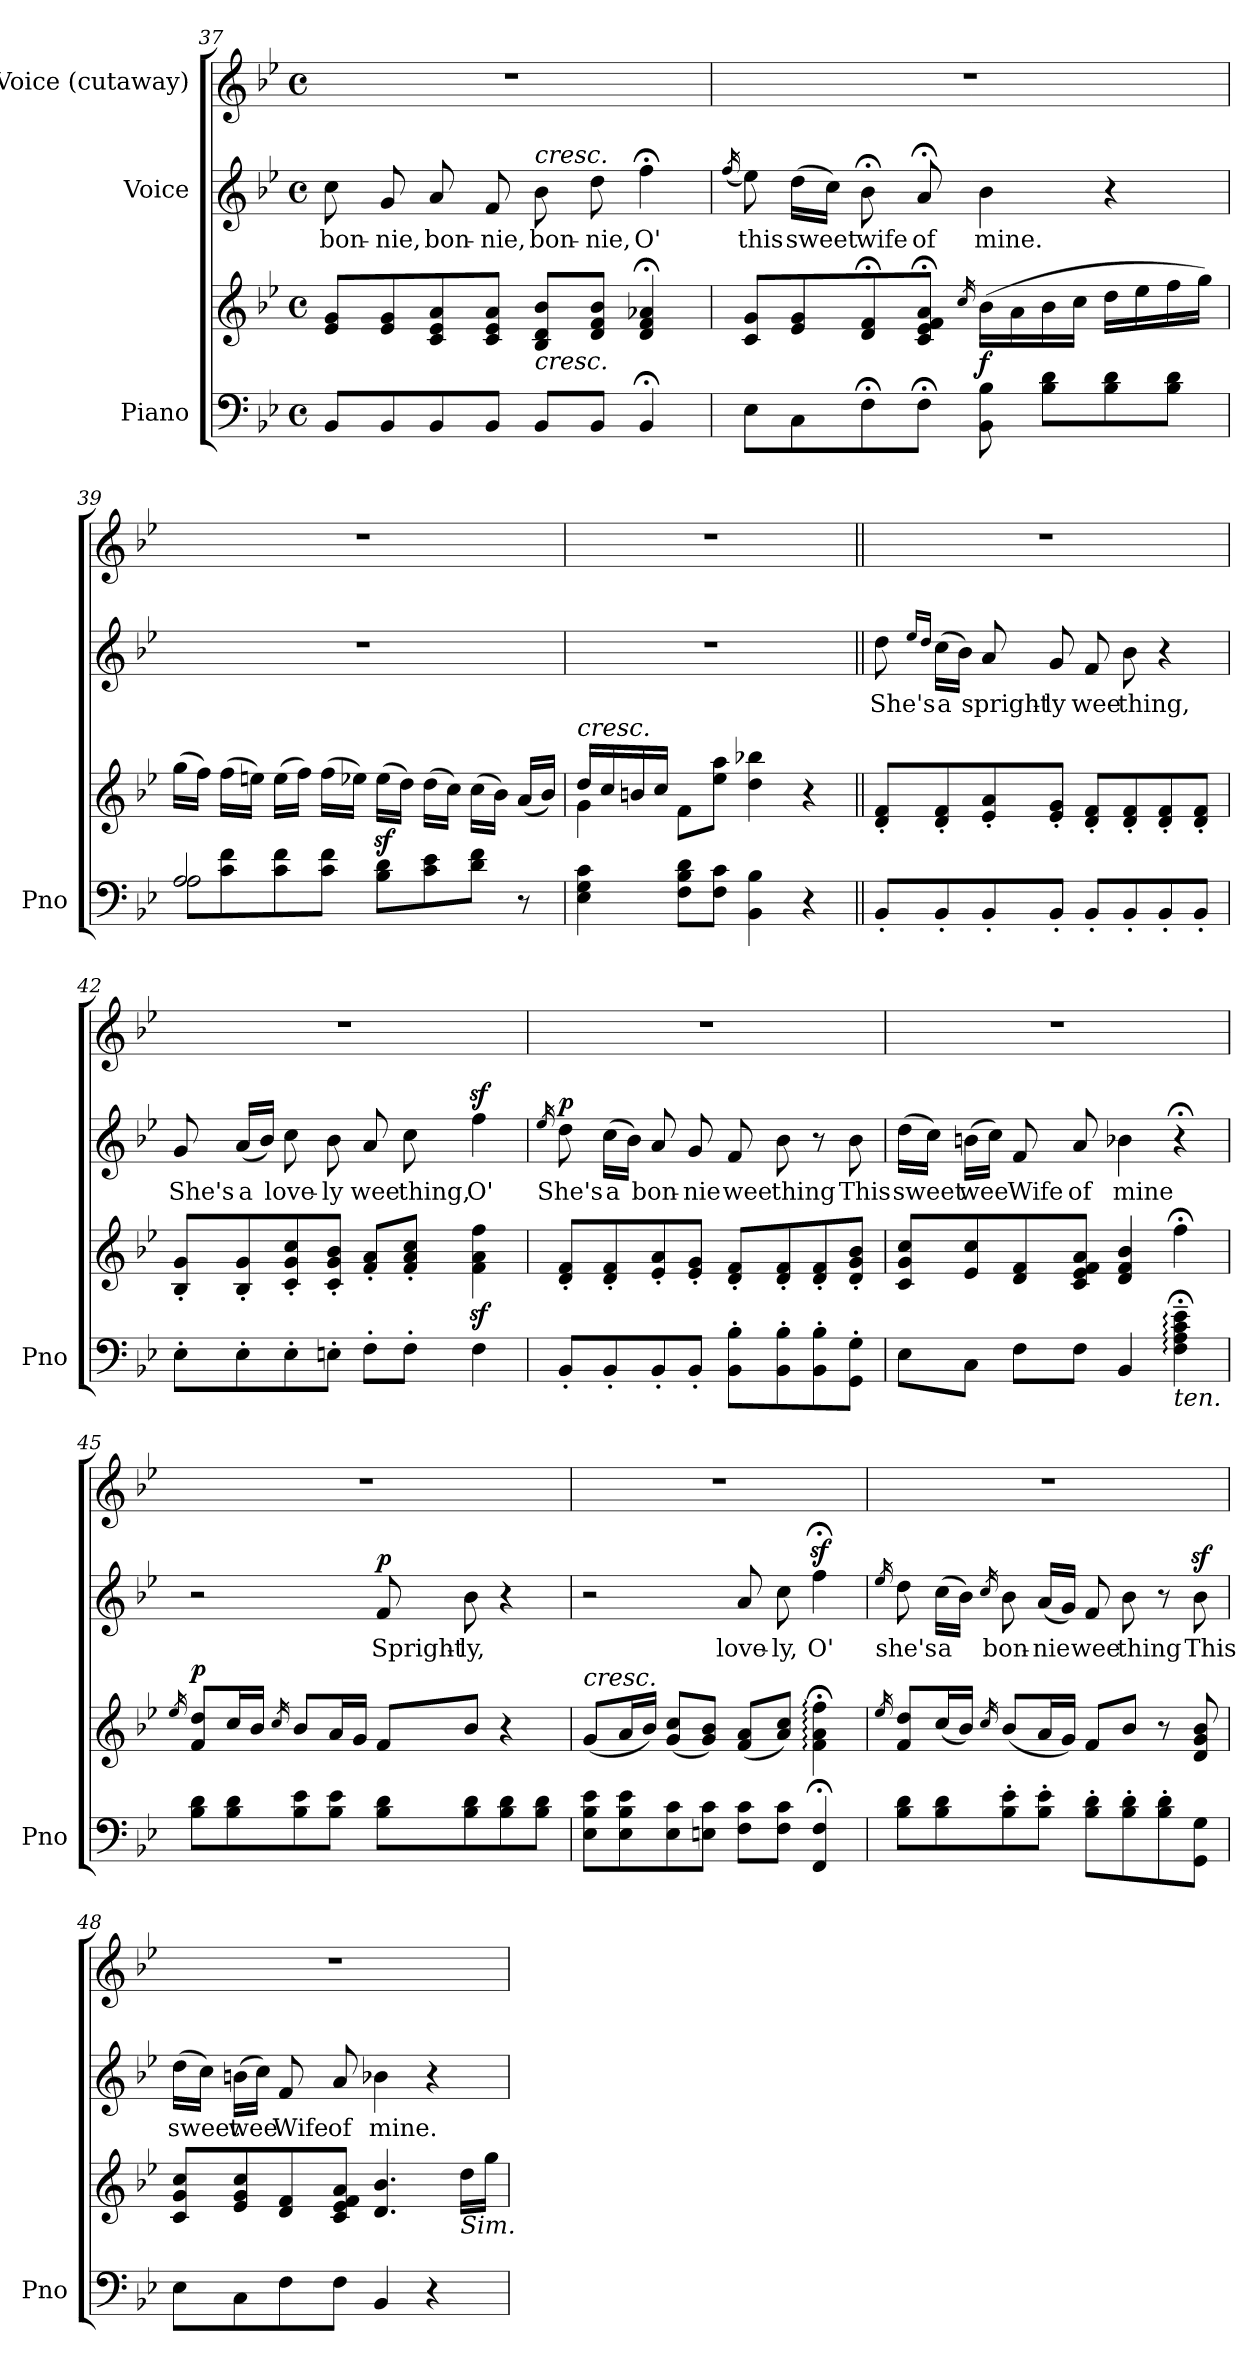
**kern	**kern	**dynam	**kern	**text	**dynam	**kern
*part3	*part3	*part3	*part2	*part2	*part2	*part1
*staff4	*staff3	*staff3/4	*staff2	*staff2	*staff2	*staff1
*I"Piano	*	*	*I"Voice	*	*	*I"Voice (cutaway)
*I'Pno	*	*	*	*	*	*
!!LO:LB:g=z
*clefF4	*clefG2	*	*clefG2	*	*	*clefG2
*k[b-e-]	*k[b-e-]	*	*k[b-e-]	*	*	*k[b-e-]
*M4/4	*M4/4	*	*M4/4	*	*	*M4/4
*met(c)	*met(c)	*	*met(c)	*	*	*met(c)
=37	=37	=37	=37	=37	=37	=37
!	!	!	!	!LO:LY:b	!	!
8BB-/L	8e-/ 8g/L	.	8cc\	bon-	.	1r
!	!	!	!	!LO:LY:b	!	!
8BB-/	8e-/ 8g/	.	8g/	-nie,	.	.
!	!	!	!	!LO:LY:b	!	!
8BB-/	8c/ 8e-/ 8a/	.	8a/	bon-	.	.
!	!	!	!	!LO:LY:b	!	!
8BB-/J	8c/ 8e-/ 8a/J	.	8f/	-nie,	.	.
!	!	!	!LO:TX:a:i:t=cresc.	!	!	!
!	!LO:TX:b:i:t=cresc.	!	!	!	!	!
!	!	!	!	!LO:LY:b	!	!
8BB-/L	8B-/ 8d/ 8b-/L	.	8b-\	bon-	.	.
!	!	!	!	!LO:LY:b	!	!
8BB-/J	8d/ 8f/ 8b-/J	.	8dd\	-nie,	.	.
!	!	!	!	!LO:LY:b	!	!
4BB-;</	4d/;< 4f/;< 4a-X/;<	.	4ff;<\	O'	.	.
=38	=38	=38	=38	=38	=38	=38
.	.	.	(16qff/	.	.	.
!	!	!	!	!LO:LY:b	!	!
8E-\L	8c/ 8g/L	.	8ee-\)	this	.	1r
!	!	!	!	!LO:LY:b	!	!
8C\	8e-/ 8g/	.	(16dd\LL	sweet	.	.
.	.	.	16cc\JJ)	.	.	.
!	!	!	!	!LO:LY:b	!	!
8F;<\	8d/; 8f/;	.	8b-;<\	wife	.	.
!	!	!	!	!LO:LY:b	!	!
8F;<\J	8c/; 8e-/; 8f/; 8a/;J	.	8a;</	of	.	.
.	16qcc/	.	.	.	.	.
!	!	!LO:DY:b	!	!LO:LY:b	!	!
8BB-\ 8B-\	(16b-\LL	f	4b-\	mine.	.	.
.	16a\	.	.	.	.	.
8B-\ 8d\L	16b-\	.	.	.	.	.
.	16cc\JJ	.	.	.	.	.
8B-\ 8d\	16dd\LL	.	4r	.	.	.
.	16ee-\	.	.	.	.	.
8B-\ 8d\J	16ff\	.	.	.	.	.
.	16gg\JJ)	.	.	.	.	.
!!LO:LB:g=z
=39	=39	=39	=39	=39	=39	=39
*^	*	*	*	*	*	*
!	!LO:N:head=open	!	!	!	!	!	!
2A/	8A\L	(16gg\LL	.	1r	.	.	1r
!	!	!	!LO:DY:a	!	!	!	!
.	.	16ff\JJ)	other-dynamics	.	.	.	.
.	8c\ 8f\	(16ff\LL	.	.	.	.	.
.	.	16een\JJ)	.	.	.	.	.
.	8c\ 8f\	(16ee\LL	.	.	.	.	.
.	.	16ff\JJ)	.	.	.	.	.
.	8c\ 8f\J	(16ff\LL	.	.	.	.	.
.	.	16ee-X\JJ)	.	.	.	.	.
2ryy	8B-\ 8d\L	(16ee-z>\LL	.	.	.	.	.
.	.	16dd\JJ)	.	.	.	.	.
.	8c\ 8e-\	(16dd\LL	.	.	.	.	.
.	.	16cc\JJ)	.	.	.	.	.
.	8d\ 8f\J	(16cc\LL	.	.	.	.	.
.	.	16b-\JJ)	.	.	.	.	.
.	8r	(16a/LL	.	.	.	.	.
.	.	16b-/JJ)	.	.	.	.	.
*v	*v	*	*	*	*	*	*
=40	=40	=40	=40	=40	=40	=40
*	*^	*	*	*	*	*
!	!LO:TX:a:i:t=cresc.	!	!	!	!	!	!
4E-\ 4G\ 4c\	16dd/LL	4g\	.	1r	.	.	1r
.	16cc/	.	.	.	.	.	.
.	16bn/	.	.	.	.	.	.
.	16cc/JJ	.	.	.	.	.	.
8F\ 8B-\ 8d\L	8f\L	2.ryy	.	.	.	.	.
8F\ 8c\J	8ee-\ 8aa\J	.	.	.	.	.	.
4BB-\ 4B-\	4dd\ 4bb-X\	.	.	.	.	.	.
4r	4r	.	.	.	.	.	.
*	*v	*v	*	*	*	*	*
!!LO:PB:g=z
=41||	=41||	=41||	=41||	=41||	=41||	=41||
!	!	!	!	!LO:LY:b	!	!
8BB-'/L	8d/' 8f/'L	.	8dd\	She's	.	1r
.	.	.	16qee-/LL	.	.	.
.	.	.	16qdd/JJ	.	.	.
!	!	!	!	!LO:LY:b	!	!
8BB-'/	8d/' 8f/'	.	(16cc\LL	a	.	.
.	.	.	16b-\JJ)	.	.	.
!	!	!	!	!LO:LY:b	!	!
8BB-'/	8e-/' 8a/'	.	8a/	spright-	.	.
!	!	!	!	!LO:LY:b	!	!
8BB-'/J	8e-/' 8g/'J	.	8g/	-ly	.	.
!	!	!	!	!LO:LY:b	!	!
8BB-'/L	8d/' 8f/'L	.	8f/	wee	.	.
!	!	!	!	!LO:LY:b	!	!
8BB-'/	8d/' 8f/'	.	8b-\	thing,	.	.
8BB-'/	8d/' 8f/'	.	4r	.	.	.
8BB-'/J	8d/' 8f/'J	.	.	.	.	.
=42	=42	=42	=42	=42	=42	=42
!	!	!	!	!LO:LY:b	!	!
8E-'\L	8B-/' 8g/'L	.	8g/	She's	.	1r
!	!	!	!	!LO:LY:b	!	!
8E-'\	8B-/' 8g/'	.	(16a/LL	a	.	.
.	.	.	16b-/JJ)	.	.	.
!	!	!	!	!LO:LY:b	!	!
8E-'\	8c/' 8g/' 8cc/'	.	8cc\	love-	.	.
!	!	!	!	!LO:LY:b	!	!
8En'\J	8c/' 8g/' 8b-/'J	.	8b-\	-ly	.	.
!	!	!	!	!LO:LY:b	!	!
8F'\L	8f/' 8a/'L	.	8a/	wee	.	.
!	!	!	!	!LO:LY:b	!	!
8F'\J	8f/' 8a/' 8cc/'J	.	8cc\	thing,	.	.
!	!	!	!	!LO:LY:b	!	!
4F\	4f\z< 4a\z< 4ff\z<	.	4ffz>\	O'	.	.
!!LO:LB:g=z
=43	=43	=43	=43	=43	=43	=43
.	.	.	16qee-/	.	.	.
!	!	!	!	!LO:LY:b	!LO:DY:a	!
8BB-'/L	8d/' 8f/'L	.	8dd\	She's	p	1r
!	!	!	!	!LO:LY:b	!	!
8BB-'/	8d/' 8f/'	.	(16cc\LL	a	.	.
.	.	.	16b-\JJ)	.	.	.
!	!	!	!	!LO:LY:b	!	!
8BB-'/	8e-/' 8a/'	.	8a/	bon-	.	.
!	!	!	!	!LO:LY:b	!	!
8BB-'/J	8e-/' 8g/'J	.	8g/	-nie	.	.
!	!	!	!	!LO:LY:b	!	!
8BB-\' 8B-\'L	8d/' 8f/'L	.	8f/	wee	.	.
!	!	!	!	!LO:LY:b	!	!
8BB-\' 8B-\'	8d/' 8f/'	.	8b-\	thing	.	.
8BB-\' 8B-\'	8d/' 8f/'	.	8r	.	.	.
!	!	!	!	!LO:LY:b	!	!
8GG\' 8G\'J	8d/' 8g/' 8b-/'J	.	8b-\	This	.	.
=44	=44	=44	=44	=44	=44	=44
!	!	!	!	!LO:LY:b	!	!
8E-\L	8c/ 8g/ 8cc/L	.	(16dd\LL	sweet	.	1r
.	.	.	16cc\JJ)	.	.	.
!	!	!	!	!LO:LY:b	!	!
8C\J	8e-/ 8cc/	.	(16bn\LL	wee	.	.
.	.	.	16cc\JJ)	.	.	.
!	!	!	!	!LO:LY:b	!	!
8F\L	8d/ 8f/	.	8f/	Wife	.	.
!	!	!	!	!LO:LY:b	!	!
8F\J	8c/ 8e-/ 8f/ 8a/J	.	8a/	of	.	.
!	!	!	!	!LO:LY:b	!	!
4BB-/	4d/ 4f/ 4b-/	.	4b-X\	mine	.	.
!LO:TX:b:i:t=ten.	!	!	!	!	!	!
4F\::;<~ 4A\::;<~ 4c\::;<~ 4e-\::;<~	4ff;<\	.	4r;<	.	.	.
=45	=45	=45	=45	=45	=45	=45
.	16qee-/	.	.	.	.	.
!	!	!LO:DY:a	!	!	!	!
8B-\ 8d\L	8f/ 8dd/L	p	2r	.	.	1r
8B-\ 8d\	16cc/L	.	.	.	.	.
.	16b-/JJ	.	.	.	.	.
.	16qcc/	.	.	.	.	.
8B-\ 8e-\	8b-/L	.	.	.	.	.
8B-\ 8e-\J	16a/L	.	.	.	.	.
.	16g/JJ	.	.	.	.	.
!	!	!	!	!LO:LY:b	!LO:DY:a	!
8B-\ 8d\L	8f/L	.	8f/	Spright-	p	.
!	!	!	!	!LO:LY:b	!	!
8B-\ 8d\	8b-/J	.	8b-\	-ly,	.	.
8B-\ 8d\	4r	.	4r	.	.	.
8B-\ 8d\J	.	.	.	.	.	.
!!LO:LB:g=z
=46	=46	=46	=46	=46	=46	=46
!	!LO:TX:a:i:t=cresc.	!	!	!	!	!
8E-\ 8B-\ 8e-\L	(8g/L	.	2r	.	.	1r
8E-\ 8B-\ 8e-\	16a/L	.	.	.	.	.
.	16b-/JJ)	.	.	.	.	.
8E-\ 8c\	(8g/ 8cc/L	.	.	.	.	.
8En\ 8c\J	8g/ 8b-/J)	.	.	.	.	.
!	!	!	!	!LO:LY:b	!	!
8F\ 8c\L	(8f/ 8a/L	.	8a/	love-	.	.
!	!	!	!	!LO:LY:b	!	!
8F\ 8c\J	8a/ 8cc/J)	.	8cc\	-ly,	.	.
!	!	!	!	!LO:LY:b	!	!
4FF/;< 4F/;<	4f\::;< 4a\::;< 4ff\::;<	.	4ffz>;<\	O'	.	.
=47	=47	=47	=47	=47	=47	=47
.	16qee-/	.	16qee-/	.	.	.
!	!	!	!	!LO:LY:b	!	!
8B-\ 8d\L	8f/ 8dd/L	.	8dd\	she's	.	1r
!	!	!	!	!LO:LY:b	!	!
8B-\ 8d\	(16cc/L	.	(16cc\LL	a	.	.
.	16b-/JJ)	.	16b-\JJ)	.	.	.
.	16qcc/	.	16qcc/	.	.	.
!	!	!	!	!LO:LY:b	!	!
8B-\' 8e-\'	(8b-/L	.	8b-\	bon-	.	.
!	!	!	!	!LO:LY:b	!	!
8B-\' 8e-\'J	16a/L	.	(16a/LL	-nie	.	.
.	16g/JJ)	.	16g/JJ)	.	.	.
!	!	!	!	!LO:LY:b	!	!
8B-\' 8d\'L	8f/L	.	8f/	wee	.	.
!	!	!	!	!LO:LY:b	!	!
8B-\' 8d\'	8b-/J	.	8b-\	thing	.	.
8B-\' 8d\'	8r	.	8r	.	.	.
!	!	!	!	!LO:LY:b	!	!
8GG\ 8G\J	8d/ 8g/ 8b-/	.	8b-z>\	This	.	.
=48	=48	=48	=48	=48	=48	=48
!	!	!	!	!LO:LY:b	!	!
8E-\L	8c/ 8g/ 8cc/L	.	(16dd\LL	sweet	.	1r
.	.	.	16cc\JJ)	.	.	.
!	!	!	!	!LO:LY:b	!	!
8C\	8e-/ 8g/ 8cc/	.	(16bn\LL	wee	.	.
.	.	.	16cc\JJ)	.	.	.
!	!	!	!	!LO:LY:b	!	!
8F\	8d/ 8f/	.	8f/	Wife	.	.
!	!	!	!	!LO:LY:b	!	!
8F\J	8c/ 8e-/ 8f/ 8a/J	.	8a/	of	.	.
!	!	!	!	!LO:LY:b	!	!
4BB-/	4.d/ 4.b-/	.	4b-X\	mine.	.	.
4r	.	.	4r	.	.	.
!	!LO:TX:b:i:t=Sim.	!	!	!	!	!
.	16dd\LL	.	.	.	.	.
.	16gg\JJ	.	.	.	.	.
=	=	=	=	=	=	=
*-	*-	*-	*-	*-	*-	*-
